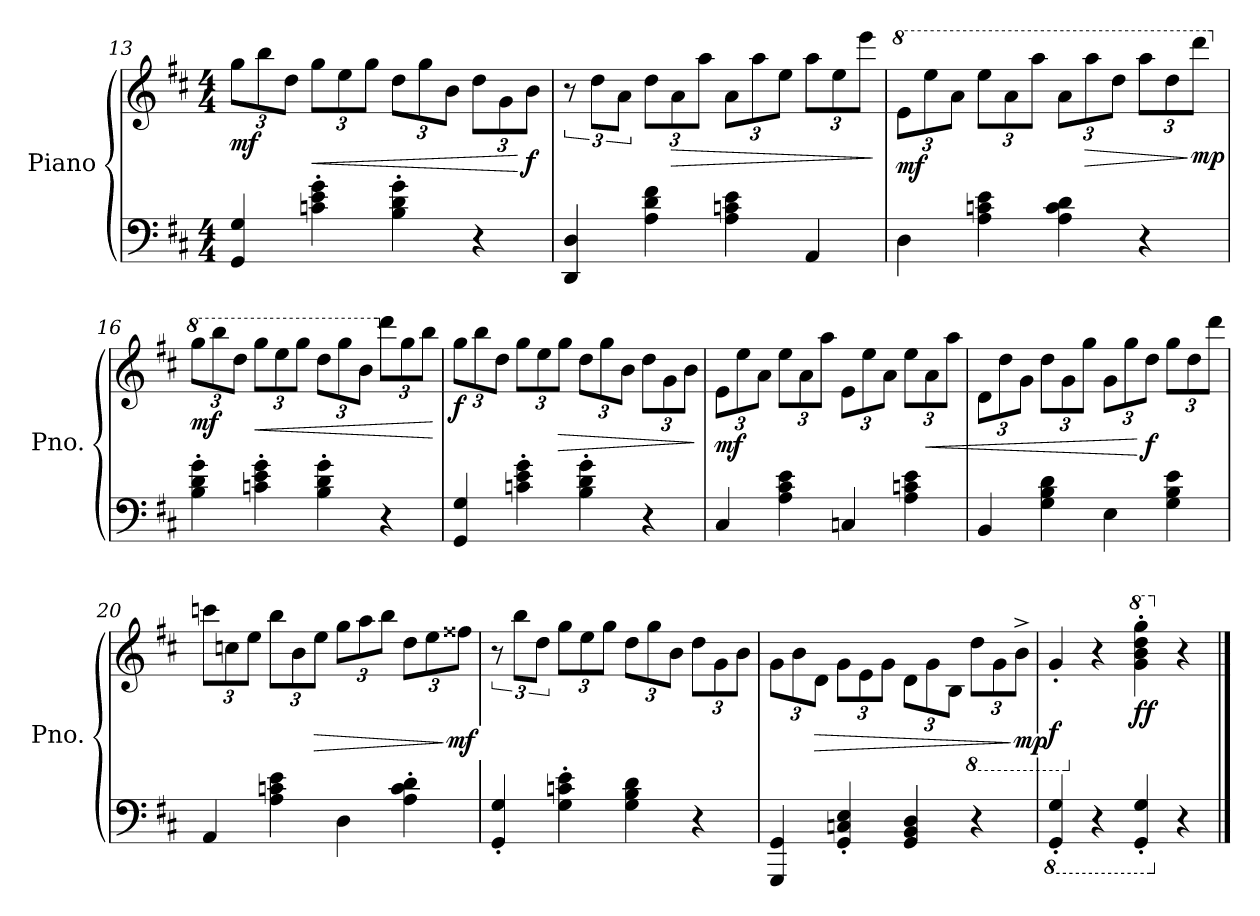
**kern	**kern	**dynam
*part1	*part1	*part1
*staff2	*staff1	*staff1/2
*I"Piano	*	*
*I'Pno.	*	*
*clefF4	*clefG2	*
*k[f#c#]	*k[f#c#]	*
*M4/4	*M4/4	*
*	*Xbrackettup	*
=13	=13	=13
!	!	!LO:DY:b
4GG/ 4G/	12gg\L	mf
.	12bb\	.
.	12dd\J	.
!	!	!LO:HP:b
4cn\' 4e\' 4g\'	12gg\L	<
.	12ee\	.
.	12gg\J	.
4B\' 4d\' 4g\'	12dd\L	.
.	12gg\	.
.	12b\J	.
4r	12dd\L	.
.	12g\	.
!	!	!LO:DY:n=1:b
.	12b\J	[ f
=14	=14	=14
*	*brackettup	*
4DD/ 4D/	12r	.
.	12dd\L	.
.	12a\J	.
*	*Xbrackettup	*
4A\ 4d\ 4f#\	12dd\L	.
!	!	!LO:HP:b
.	12a\	>
.	12aa\J	.
4A\ 4cn\ 4e\	12a\L	.
.	12aa\	.
.	12ee\J	.
4AA/	12aa\L	.
.	12ee\	.
.	12eee\J	.
.	.	]
!!LO:LB:g=z
=15	=15	=15
*	*8va	*
!	!	!LO:DY:b
4D\	12ee\L	mf
.	12eee\	.
.	12aa\J	.
4A\ 4cn\ 4e\	12eee\L	.
.	12aa\	.
.	12aaa\J	.
4A\ 4c\ 4d\	12aa\L	.
!	!	!LO:HP:b
.	12aaa\	>
.	12ddd\J	.
4r	12aaa\L	.
.	12ddd\	.
!	!	!LO:DY:n=1:b
.	12dddd\J	] mp
=16	=16	=16
*	*X8va	*
*	*8va	*
!	!	!LO:DY:b
4B\' 4d\' 4g\'	12ggg\L	mf
.	12bbb\	.
.	12ddd\J	.
!	!	!LO:HP:b
4cn\' 4e\' 4g\'	12ggg\L	<
.	12eee\	.
.	12ggg\J	.
4B\' 4d\' 4g\'	12ddd\L	.
.	12ggg\	.
.	12bb\J	.
*	*X8va	*
4r	12ddd\L	.
.	12gg\	.
.	12bb\J	.
.	.	[
=17	=17	=17
!	!	!LO:DY:b
4GG/ 4G/	12gg\L	f
.	12bb\	.
.	12dd\J	.
4cn\' 4e\' 4g\'	12gg\L	.
.	12ee\	.
!	!	!LO:HP:b
.	12gg\J	>
4B\' 4d\' 4g\'	12dd\L	.
.	12gg\	.
.	12b\J	.
4r	12dd\L	.
.	12g\	.
.	12b\J	.
.	.	]
!!LO:PB:g=z
=18	=18	=18
!	!	!LO:DY:b
4C#/	12e\L	mf
.	12ee\	.
.	12a\J	.
4A\ 4c#\ 4e\	12ee\L	.
.	12a\	.
.	12aa\J	.
4Cn/	12e\L	.
.	12ee\	.
.	12a\J	.
4A\ 4cn\ 4e\	12ee\L	.
!	!	!LO:HP:b
.	12a\	<
.	12aa\J	.
=19	=19	=19
4BB/	12d\L	.
.	12dd\	.
.	12g\J	.
4G\ 4B\ 4d\	12dd\L	.
.	12g\	.
.	12gg\J	.
4E\	12g\L	.
.	12gg\	.
!	!	!LO:DY:n=1:b
.	12dd\J	[ f
4G\ 4B\ 4e\	12gg\L	.
.	12dd\	.
.	12ddd\J	.
=20	=20	=20
4AA/	12cccn\L	.
.	12ccn\	.
.	12ee\J	.
4A\ 4cn\ 4e\	12bb\L	.
.	12b\	.
!	!	!LO:HP:b
.	12ee\J	>
4D\	12gg\L	.
.	12aa\	.
.	12bb\J	.
4A\' 4c\' 4d\'	12dd\L	.
.	12ee\	.
!	!	!LO:DY:n=1:b
.	12ff##X\J	] mf
!!LO:LB:g=z
=21	=21	=21
*	*brackettup	*
4GG/' 4G/'	12r	.
.	12bb\L	.
.	12dd\J	.
*	*Xbrackettup	*
4G\' 4cn\' 4e\'	12gg\L	.
.	12ee\	.
.	12gg\J	.
4G\ 4B\ 4d\	12dd\L	.
.	12gg\	.
.	12b\J	.
4r	12dd\L	.
.	12g\	.
.	12b\J	.
=22	=22	=22
4GGG/ 4GG/	12g\L	.
.	12b\	.
!	!	!LO:HP:b
.	12d\J	>
4GG/' 4Cn/' 4E/'	12g\L	.
.	12e\	.
.	12g\J	.
4GG/ 4BB/ 4D/	12d\L	.
.	12g\	.
.	12B\J	.
*	*8ba	*
4r	12d\L	.
.	12G\	.
!	!	!LO:DY:n=1:b
.	12B^\J	] mp
=23	=23	=23
*8ba	*	*
!	!	!LO:DY:b
4GGG/' 4GG/'	4G'/	f
*	*X8ba	*
4r	4r	.
*	*8va	*
!	!	!LO:DY:b
4GGG/' 4GG/'	4gg\' 4bb\' 4ddd\' 4ggg\'	ff
*X8ba	*	*
*	*X8va	*
4r	4r	.
==	==	==
*-	*-	*-
